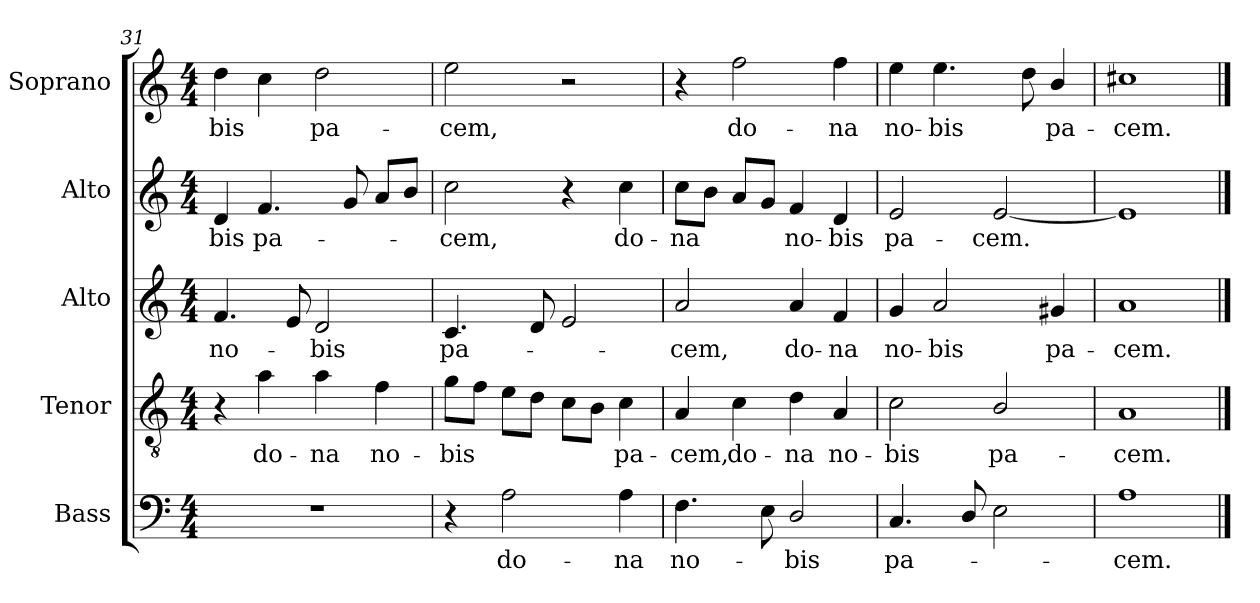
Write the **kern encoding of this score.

**kern	**text	**kern	**text	**kern	**text	**kern	**text	**kern	**text
*part5	*part5	*part4	*part4	*part3	*part3	*part2	*part2	*part1	*part1
*staff5	*staff5	*staff4	*staff4	*staff3	*staff3	*staff2	*staff2	*staff1	*staff1
*I"Bass	*	*I"Tenor	*	*I"Alto	*	*I"Alto	*	*I"Soprano	*
*I'B.	*	*I'T.	*	*I'A.	*	*I'A.	*	*I'S.	*
*clefF4	*	*clefGv2	*	*clefG2	*	*clefG2	*	*clefG2	*
*	*	*ITrd7c12	*	*	*	*	*	*	*
*k[]	*	*k[]	*	*k[]	*	*k[]	*	*k[]	*
*C:	*	*C:	*	*C:	*	*C:	*	*C:	*
*M4/4	*	*M4/4	*	*M4/4	*	*M4/4	*	*M4/4	*
=31	=31	=31	=31	=31	=31	=31	=31	=31	=31
!	!	!	!	!	!LO:LY:b:color=#000000	!	!	!	!
!	!	!	!	!	!	!	!LO:LY:b:color=#000000	!	!
!	!	!	!	!	!	!	!	!	!LO:LY:b:color=#000000
1r	.	4r	.	4.fi/	no-	4di/	-bis	4ddi\	-bis
!	!	!	!LO:LY:b:color=#000000	!	!	!	!	!	!
!	!	!	!	!	!	!	!LO:LY:b:color=#000000	!	!
.	.	4Ai\	do-	.	.	4.fi/	pa-	4cci\	.
.	.	.	.	8ei/	.	.	.	.	.
!	!	!	!LO:LY:b:color=#000000	!	!	!	!	!	!
!	!	!	!	!	!LO:LY:b:color=#000000	!	!	!	!
!	!	!	!	!	!	!	!	!	!LO:LY:b:color=#000000
.	.	4Ai\	-na	2di/	-bis	.	.	2ddi\	pa-
.	.	.	.	.	.	8gi/	.	.	.
!	!	!	!LO:LY:b:color=#000000	!	!	!	!	!	!
.	.	4Fi\	no-	.	.	8ai/L	.	.	.
.	.	.	.	.	.	8bi/J	.	.	.
=32	=32	=32	=32	=32	=32	=32	=32	=32	=32
!	!	!	!LO:LY:b:color=#000000	!	!	!	!	!	!
!	!	!	!	!	!LO:LY:b:color=#000000	!	!	!	!
!	!	!	!	!	!	!	!LO:LY:b:color=#000000	!	!
!	!	!	!	!	!	!	!	!	!LO:LY:b:color=#000000
4r	.	8Gi\L	-bis	4.ci/	pa-	2cci\	-cem,	2eei\	-cem,
.	.	8Fi\J	.	.	.	.	.	.	.
!	!LO:LY:b:color=#000000	!	!	!	!	!	!	!	!
2Ai\	do-	8Ei\L	.	.	.	.	.	.	.
.	.	8Di\J	.	8di/	.	.	.	.	.
.	.	8Ci\L	.	2ei/	.	4r	.	2r	.
.	.	8BBi\J	.	.	.	.	.	.	.
!	!LO:LY:b:color=#000000	!	!	!	!	!	!	!	!
!	!	!	!LO:LY:b:color=#000000	!	!	!	!	!	!
!	!	!	!	!	!	!	!LO:LY:b:color=#000000	!	!
4Ai\	-na	4Ci\	pa-	.	.	4cci\	do-	.	.
=33	=33	=33	=33	=33	=33	=33	=33	=33	=33
!	!LO:LY:b:color=#000000	!	!	!	!	!	!	!	!
!	!	!	!LO:LY:b:color=#000000	!	!	!	!	!	!
!	!	!	!	!	!LO:LY:b:color=#000000	!	!	!	!
!	!	!	!	!	!	!	!LO:LY:b:color=#000000	!	!
4.Fi\	no-	4AAi/	-cem,	2ai/	-cem,	8cci\L	-na	4r	.
.	.	.	.	.	.	8bi\J	.	.	.
!	!	!	!LO:LY:b:color=#000000	!	!	!	!	!	!
!	!	!	!	!	!	!	!	!	!LO:LY:b:color=#000000
.	.	4Ci\	do-	.	.	8ai/L	.	2ffi\	do-
8Ei\	.	.	.	.	.	8gi/J	.	.	.
!	!LO:LY:b:color=#000000	!	!	!	!	!	!	!	!
!	!	!	!LO:LY:b:color=#000000	!	!	!	!	!	!
!	!	!	!	!	!LO:LY:b:color=#000000	!	!	!	!
!	!	!	!	!	!	!	!LO:LY:b:color=#000000	!	!
2Di/	-bis	4Di\	-na	4ai/	do-	4fi/	no-	.	.
!	!	!	!LO:LY:b:color=#000000	!	!	!	!	!	!
!	!	!	!	!	!LO:LY:b:color=#000000	!	!	!	!
!	!	!	!	!	!	!	!LO:LY:b:color=#000000	!	!
!	!	!	!	!	!	!	!	!	!LO:LY:b:color=#000000
.	.	4AAi/	no-	4fi/	-na	4di/	-bis	4ffi\	-na
=34	=34	=34	=34	=34	=34	=34	=34	=34	=34
!	!LO:LY:b:color=#000000	!	!	!	!	!	!	!	!
!	!	!	!LO:LY:b:color=#000000	!	!	!	!	!	!
!	!	!	!	!	!LO:LY:b:color=#000000	!	!	!	!
!	!	!	!	!	!	!	!LO:LY:b:color=#000000	!	!
!	!	!	!	!	!	!	!	!	!LO:LY:b:color=#000000
4.Ci/	pa-	2Ci\	-bis	4gi/	no-	2ei/	pa-	4eei\	no-
!	!	!	!	!	!LO:LY:b:color=#000000	!	!	!	!
!	!	!	!	!	!	!	!	!	!LO:LY:b:color=#000000
.	.	.	.	2ai/	-bis	.	.	4.eei\	-bis
8Di/	.	.	.	.	.	.	.	.	.
!	!	!	!LO:LY:b:color=#000000	!	!	!	!	!	!
!	!	!	!	!	!	!	!LO:LY:b:color=#000000	!	!
2Ei\	.	2BBi/	pa-	.	.	[2ei/	-cem.	.	.
.	.	.	.	.	.	.	.	8ddi\	.
!	!	!	!	!	!LO:LY:b:color=#000000	!	!	!	!
!	!	!	!	!	!	!	!	!	!LO:LY:b:color=#000000
.	.	.	.	4g#i/	pa-	.	.	4bi/	pa-
=35	=35	=35	=35	=35	=35	=35	=35	=35	=35
!	!LO:LY:b:color=#000000	!	!	!	!	!	!	!	!
!	!	!	!LO:LY:b:color=#000000	!	!	!	!	!	!
!	!	!	!	!	!LO:LY:b:color=#000000	!	!	!	!
!	!	!	!	!	!	!	!	!	!LO:LY:b:color=#000000
1Ai	-cem.	1AAi	-cem.	1ai	-cem.	1ei]	.	1cc#i	-cem.
==	==	==	==	==	==	==	==	==	==
*-	*-	*-	*-	*-	*-	*-	*-	*-	*-
